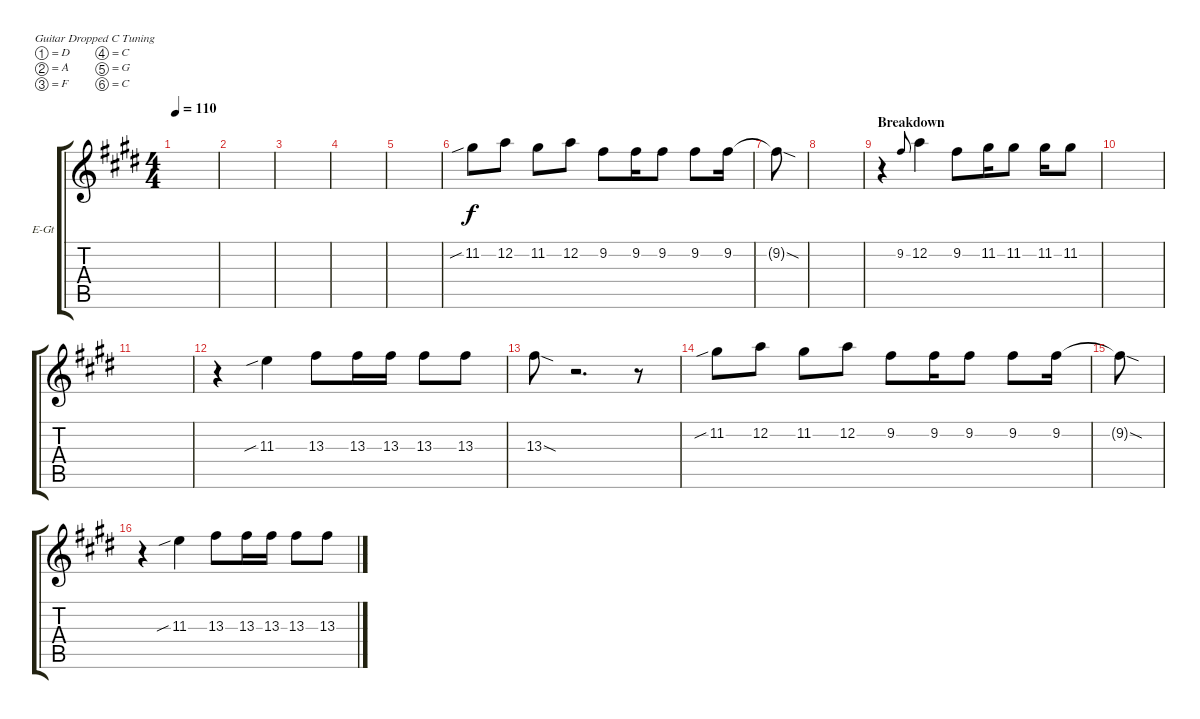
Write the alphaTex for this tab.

\bracketExtendMode groupsimilarinstruments
\firstSystemTrackNameOrientation horizontal
\otherSystemsTrackNameOrientation horizontal
\track ("Backwards Guitar" "E-Gt") {instrument overdrivenguitar}
\staff {score tabs}
\tuning (D4 A3 F3 C3 G2 C2)
\ts (4 4)
\tempo 110
\clef g2
\scale
0.333333
\ks c#minor
|
\scale
0.333333 |
\scale
0.333333 |
\scale
0.333333 |
\scale
0.333333 |
\scale
0.333333 11.2{sib}.8 12.2.8 11.2.8 12.2.8 9.2.8 9.2.16 9.2.8 9.2.8 9.2.16 |
\scale
0.333333 9.2{sod t}.8 |
\scale
0.333333 |
\section ("" "Breakdown")
\scale
0.333333 r.4 9.2.8{gr onbeat} 12.2.4 9.2.8 11.2.16 11.2.8 11.2.16 11.2.8 |
\scale
0.333333 |
|
r.4 11.3{sib}.4 13.3.8 13.3.16 13.3.16 13.3.8 13.3.8 |
13.3{sod}.8 r.2{d} r.8 |
11.2{sib}.8 12.2.8 11.2.8 12.2.8 9.2.8 9.2.16 9.2.8 9.2.8 9.2.16 |
9.2{sod t}.8 |
\scale
0.333333 r.4 11.3{sib}.4 13.3.8 13.3.16 13.3.16 13.3.8 13.3.8
